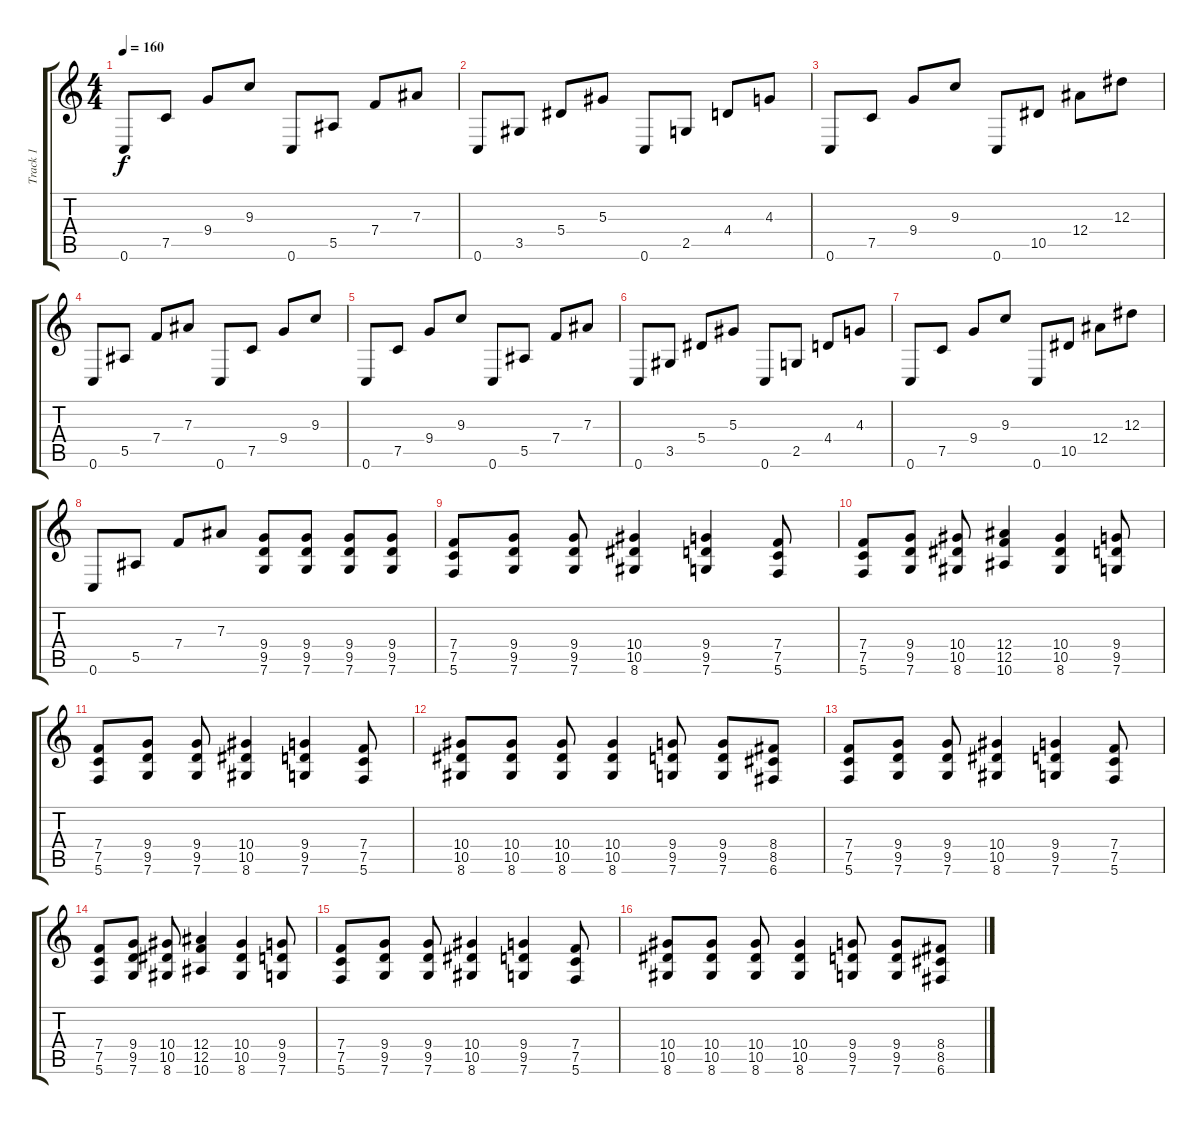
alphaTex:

\track ("Track 1" "Track 1") {instrument overdrivenguitar}
\staff {score tabs}
\tuning (C4 G3 Eb3 Bb2 F2 C2) {hide}
\ts (4 4)
\tempo 160
\clef g2
\ks c
0.6.8{dy f instrument overdrivenguitar} 7.5.8 9.4.8 9.3.8 0.6.8 5.5.8 7.4.8 7.3.8 |
0.6.8 3.5.8 5.4.8 5.3.8 0.6.8 2.5.8 4.4.8 4.3.8 |
0.6.8 7.5.8 9.4.8 9.3.8 0.6.8 10.5.8 12.4.8 12.3.8 |
0.6.8 5.5.8 7.4.8 7.3.8 0.6.8 7.5.8 9.4.8 9.3.8 |
0.6.8 7.5.8 9.4.8 9.3.8 0.6.8 5.5.8 7.4.8 7.3.8 |
0.6.8 3.5.8 5.4.8 5.3.8 0.6.8 2.5.8 4.4.8 4.3.8 |
0.6.8 7.5.8 9.4.8 9.3.8 0.6.8 10.5.8 12.4.8 12.3.8 |
0.6.8 5.5.8 7.4.8 7.3.8 (9.4 9.5 7.6).8 (9.4 9.5 7.6).8 (9.4 9.5 7.6).8 (9.4 9.5 7.6).8 |
(7.4 7.5 5.6).8 (9.4 9.5 7.6).8 (9.4 9.5 7.6).8 (10.4 10.5 8.6).4 (9.4 9.5 7.6).4 (7.4 7.5 5.6).8 |
(7.4 7.5 5.6).8 (9.4 9.5 7.6).8 (10.4 10.5 8.6).8 (12.4 12.5 10.6).4 (10.4 10.5 8.6).4 (9.4 9.5 7.6).8 |
(7.4 7.5 5.6).8 (9.4 9.5 7.6).8 (9.4 9.5 7.6).8 (10.4 10.5 8.6).4 (9.4 9.5 7.6).4 (7.4 7.5 5.6).8 |
(10.4 10.5 8.6).8 (10.4 10.5 8.6).8 (10.4 10.5 8.6).8 (10.4 10.5 8.6).4 (9.4 9.5 7.6).8 (9.4 9.5 7.6).8 (8.4 8.5 6.6).8 |
(7.4 7.5 5.6).8 (9.4 9.5 7.6).8 (9.4 9.5 7.6).8 (10.4 10.5 8.6).4 (9.4 9.5 7.6).4 (7.4 7.5 5.6).8 |
(7.4 7.5 5.6).8 (9.4 9.5 7.6).8 (10.4 10.5 8.6).8 (12.4 12.5 10.6).4 (10.4 10.5 8.6).4 (9.4 9.5 7.6).8 |
(7.4 7.5 5.6).8 (9.4 9.5 7.6).8 (9.4 9.5 7.6).8 (10.4 10.5 8.6).4 (9.4 9.5 7.6).4 (7.4 7.5 5.6).8 |
(10.4 10.5 8.6).8 (10.4 10.5 8.6).8 (10.4 10.5 8.6).8 (10.4 10.5 8.6).4 (9.4 9.5 7.6).8 (9.4 9.5 7.6).8 (8.4 8.5 6.6).8
